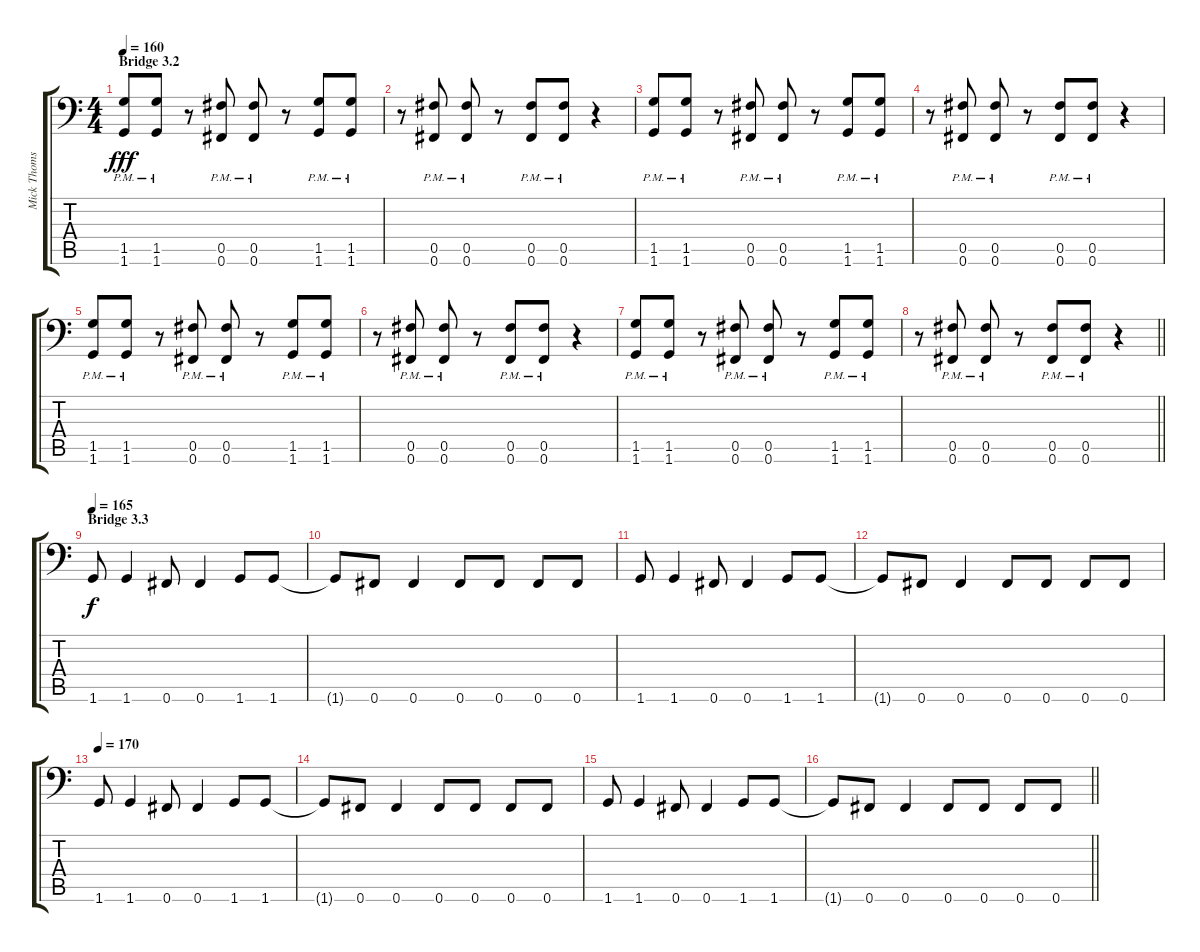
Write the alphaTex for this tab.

\track ("Mick Thomson" "Mick Thoms") {instrument distortionguitar}
\staff {score tabs}
\tuning (Db4 Ab3 E3 B2 Gb2 Gb1) {hide}
\ts (4 4)
\section ("" "Bridge 3.2")
\tempo 160
\clef f4
\ks c
(1.5{pm} 1.6{pm}).8{dy fff} (1.5{pm} 1.6{pm}).8 r.8 (0.5{pm} 0.6{pm}).8 (0.5{pm} 0.6{pm}).8 r.8 (1.5{pm} 1.6{pm}).8 (1.5{pm} 1.6{pm}).8 |
r.8 (0.5{pm} 0.6{pm}).8 (0.5{pm} 0.6{pm}).8 r.8 (0.5{pm} 0.6{pm}).8 (0.5{pm} 0.6{pm}).8 r.4 |
(1.5{pm} 1.6{pm}).8 (1.5{pm} 1.6{pm}).8 r.8 (0.5{pm} 0.6{pm}).8 (0.5{pm} 0.6{pm}).8 r.8 (1.5{pm} 1.6{pm}).8 (1.5{pm} 1.6{pm}).8 |
r.8 (0.5{pm} 0.6{pm}).8 (0.5{pm} 0.6{pm}).8 r.8 (0.5{pm} 0.6{pm}).8 (0.5{pm} 0.6{pm}).8 r.4 |
(1.5{pm} 1.6{pm}).8 (1.5{pm} 1.6{pm}).8 r.8 (0.5{pm} 0.6{pm}).8 (0.5{pm} 0.6{pm}).8 r.8 (1.5{pm} 1.6{pm}).8 (1.5{pm} 1.6{pm}).8 |
r.8 (0.5{pm} 0.6{pm}).8 (0.5{pm} 0.6{pm}).8 r.8 (0.5{pm} 0.6{pm}).8 (0.5{pm} 0.6{pm}).8 r.4 |
(1.5{pm} 1.6{pm}).8 (1.5{pm} 1.6{pm}).8 r.8 (0.5{pm} 0.6{pm}).8 (0.5{pm} 0.6{pm}).8 r.8 (1.5{pm} 1.6{pm}).8 (1.5{pm} 1.6{pm}).8 |
\barLineRight lightlight
r.8 (0.5{pm} 0.6{pm}).8 (0.5{pm} 0.6{pm}).8 r.8 (0.5{pm} 0.6{pm}).8 (0.5{pm} 0.6{pm}).8 r.4 |
\section ("" "Bridge 3.3")
\tempo 165
1.6.8{dy f} 1.6.4 0.6.8 0.6.4 1.6.8 1.6.8 |
1.6{t}.8 0.6.8 0.6.4 0.6.8 0.6.8 0.6.8 0.6.8 |
1.6.8 1.6.4 0.6.8 0.6.4 1.6.8 1.6.8 |
1.6{t}.8 0.6.8 0.6.4 0.6.8 0.6.8 0.6.8 0.6.8 |
\tempo 170
1.6.8 1.6.4 0.6.8 0.6.4 1.6.8 1.6.8 |
1.6{t}.8 0.6.8 0.6.4 0.6.8 0.6.8 0.6.8 0.6.8 |
1.6.8 1.6.4 0.6.8 0.6.4 1.6.8 1.6.8 |
\barLineRight lightlight
1.6{t}.8 0.6.8 0.6.4 0.6.8 0.6.8 0.6.8 0.6.8
